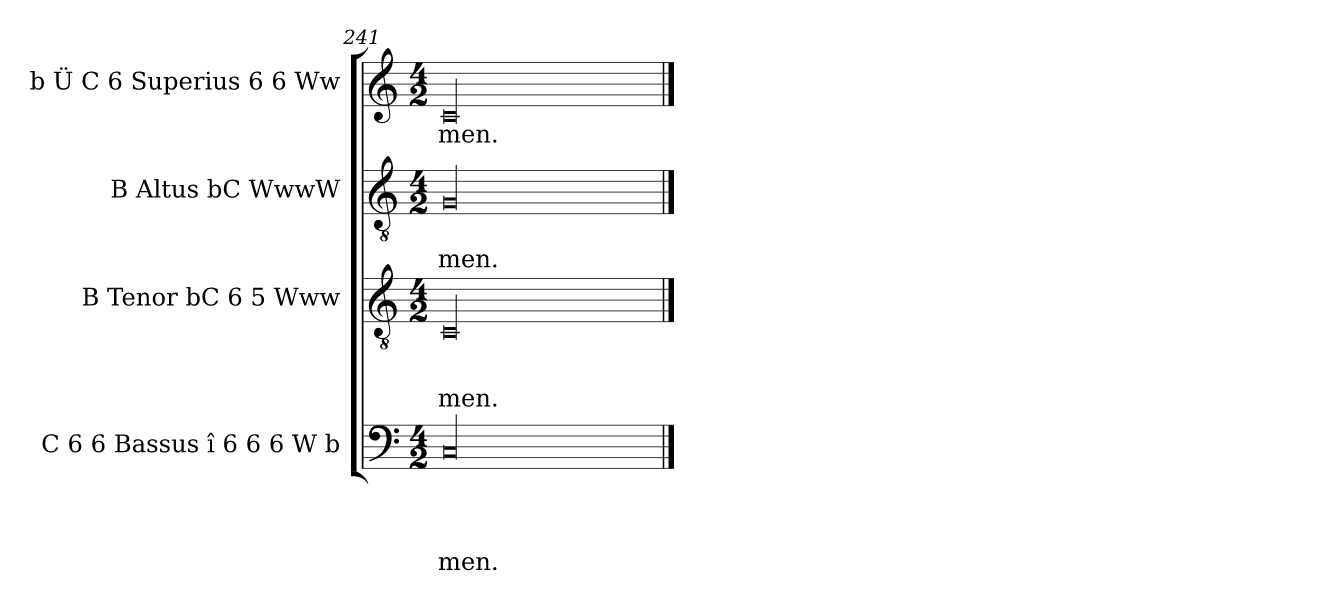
**kern	**text	**text	**text	**text	**kern	**text	**text	**text	**kern	**text	**text	**kern	**text
*part4	*part4	*part4	*part4	*part4	*part3	*part3	*part3	*part3	*part2	*part2	*part2	*part1	*part1
*staff4	*staff4	*staff4	*staff4	*staff4	*staff3	*staff3	*staff3	*staff3	*staff2	*staff2	*staff2	*staff1	*staff1
*I"C 6 6 Bassus î 6 6 6 W b	*	*	*	*	*I"B Tenor bC 6 5 Www	*	*	*	*I"B Altus bC WwwW	*	*	*I"b Ü C 6 Superius 6 6 Ww	*
*I'B.	*	*	*	*	*I'T.	*	*	*	*I'A.	*	*	*I'S.	*
*clefF4	*	*	*	*	*clefGv2	*	*	*	*clefGv2	*	*	*clefG2	*
*k[]	*	*	*	*	*k[]	*	*	*	*k[]	*	*	*k[]	*
*C:	*	*	*	*	*C:	*	*	*	*C:	*	*	*C:	*
*M4/2	*	*	*	*	*M4/2	*	*	*	*M4/2	*	*	*M4/2	*
=241	=241	=241	=241	=241	=241	=241	=241	=241	=241	=241	=241	=241	=241
!	!	!	!	!LO:LY:b	!	!	!	!LO:LY:b	!	!	!LO:LY:b	!	!LO:LY:b
00C	.	.	.	-men.	00C	.	.	-men.	00G	.	-men.	00c	-men.
==	==	==	==	==	==	==	==	==	==	==	==	==	==
*-	*-	*-	*-	*-	*-	*-	*-	*-	*-	*-	*-	*-	*-
